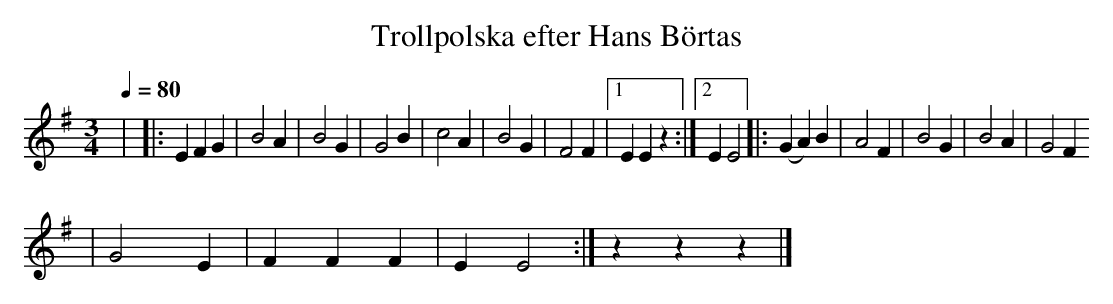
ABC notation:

X:1
T:Trollpolska efter Hans Börtas
Q:1/4=80
M:3/4
L:1/16
K:Em
| |: E4 F4 G4 | B8 A4 | B8 G4 | G8 B4 | c8 A4 | B8 G4 | F8 F4 |1 E4 E4 z4 :|2 E4 E8 |: (G4 A4) B4 | A8 F4 | B8 G4 | B8 A4 | G8 F4
| G8 E4 | F4 F4 F4 | E4 E8 :| z4 z4 z4 |]
